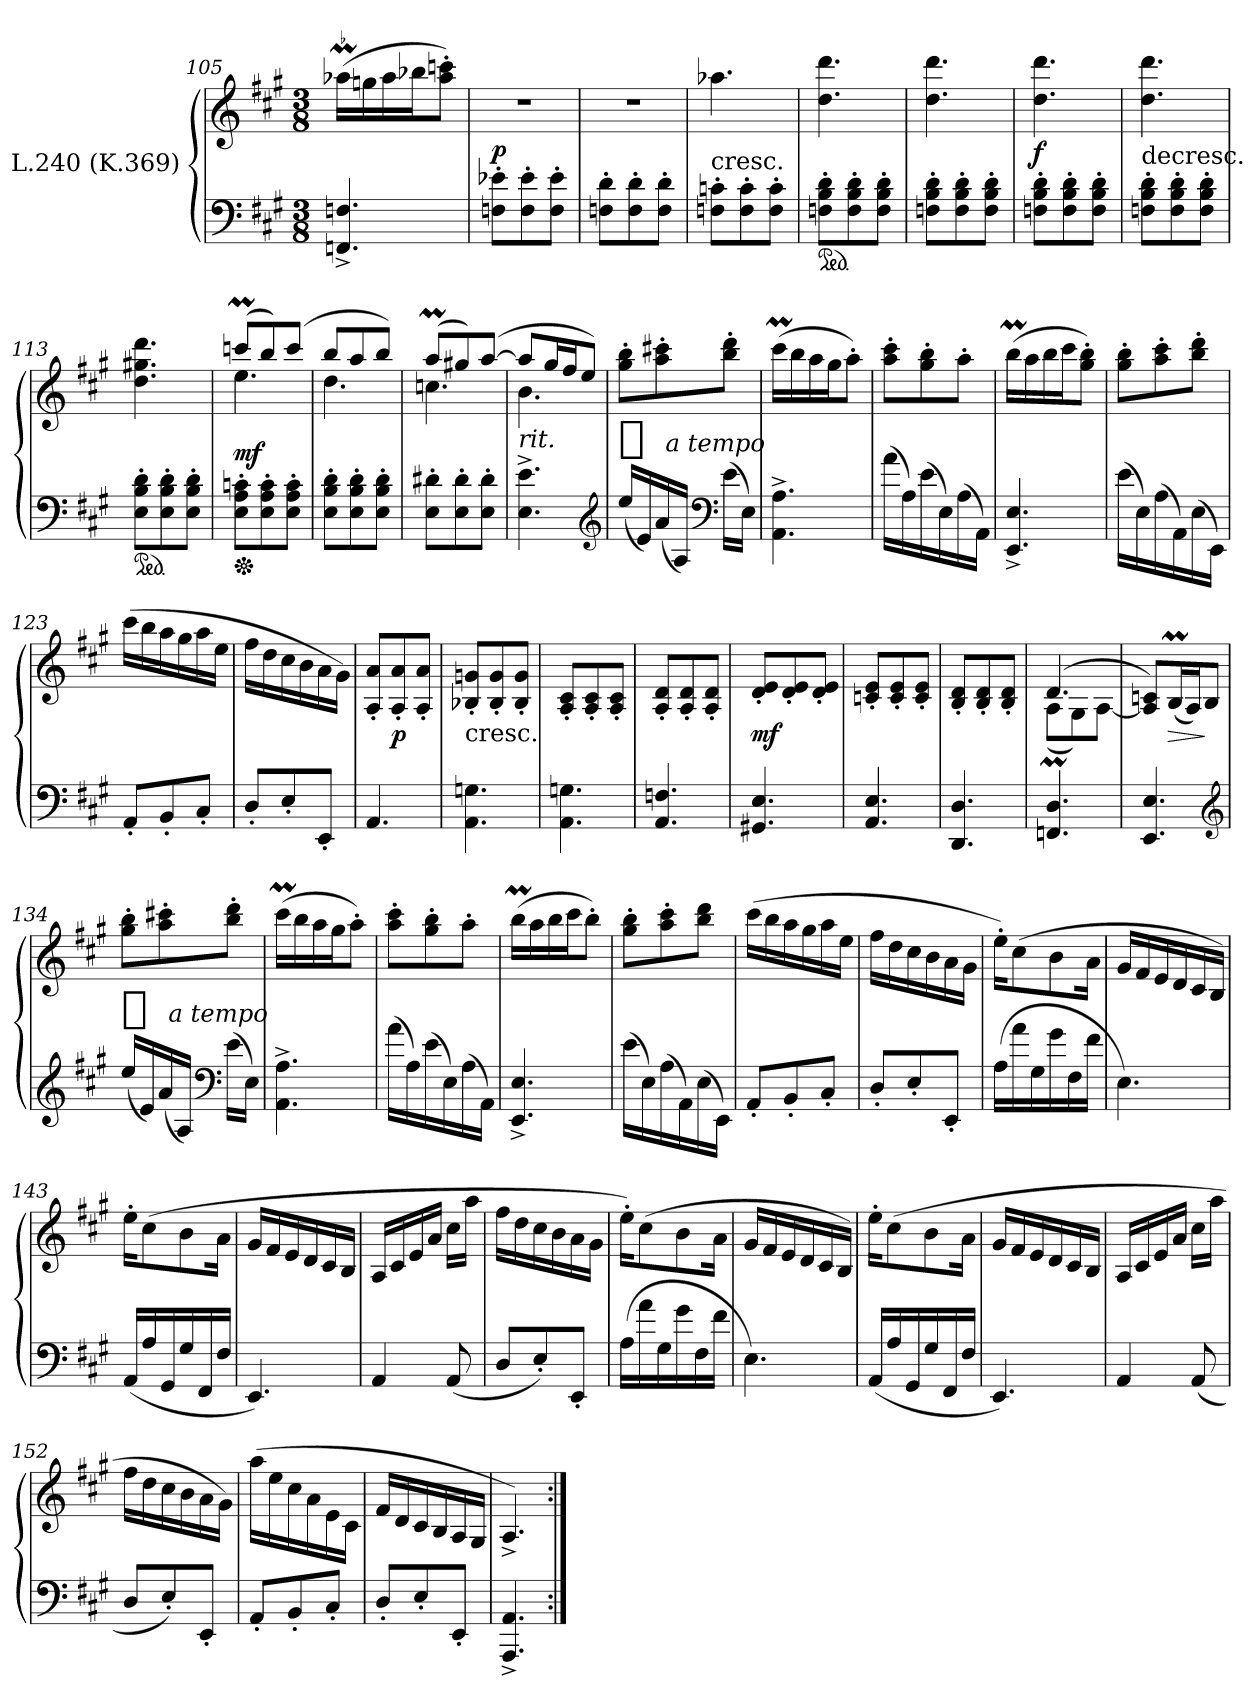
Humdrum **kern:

**kern	**kern	**dynam
*part1	*part1	*part1
*staff2	*staff1	*staff1/2
*I"L.240 (K.369)	*	*
*clefF4	*clefG2	*
*k[f#c#g#]	*k[f#c#g#]	*
*M3/8	*M3/8	*
=105	=105	=105
!	!LO:MOR:acc=-	!
4.FFn^ 4.Fn^	(16aa-XMLL	.
.	16ggn	.
.	16aa-	.
.	16bb-XJ	.
.	8aa-' 8cccn'J)	.
=106	=106	=106
8Fn' 8e-X'L	4.r	p
8F' 8e-'	.	.
8F' 8e-'J	.	.
=107	=107	=107
8Fn' 8d'L	4.r	.
8F' 8d'	.	.
8F' 8d'J	.	.
=108	=108	=108
!	!LO:TX:c:t=cresc.	!
8Fn' 8cn'L	4.aa-X	.
8F' 8c'	.	.
8F' 8c'J	.	.
!!LO:LB:g=z
=109	=109	=109
*ped	*	*
8Fn' 8B' 8d'L	4.dd 4.ddd	.
8F' 8B' 8d'	.	.
8F' 8B' 8d'J	.	.
=110	=110	=110
8Fn' 8B' 8d'L	4.dd 4.ddd	.
8F' 8B' 8d'	.	.
8F' 8B' 8d'J	.	.
=111	=111	=111
8Fn' 8B' 8d'L	4.dd 4.ddd	f
8F' 8B' 8d'	.	.
8F' 8B' 8d'J	.	.
=112	=112	=112
!	!LO:TX:c:t=decresc.	!
8Fn' 8B' 8d'L	4.dd 4.ddd	.
8F' 8B' 8d'	.	.
8F' 8B' 8d'J	.	.
=113	=113	=113
*ped	*	*
8E' 8B' 8d'L	4.dd 4.gg#X 4.ddd	.
8E' 8B' 8d'	.	.
8E' 8B' 8d'J	.	.
=114	=114	=114
*	*^	*
*Xped	*	*	*
8E' 8A' 8cn'L	(8cccnML	4.ee	mf
8E' 8A' 8c'	8bb)	.	.
8E' 8A' 8c'J	(8cccJ	.	.
!!LO:LB:g=z	!!
=115	=115	=115	=115
8E' 8B' 8d'L	8bbL	4.dd	.
8E' 8B' 8d'	8aa	.	.
8E' 8B' 8d'J	8bbJ)	.	.
=116	=116	=116	=116
8E' 8d#X'L	(8aaML	4.ccn	.
8E' 8d#'	8gg#X)	.	.
8E' 8d#'J	([8aaJ	.	.
=117	=117	=117	=117
!	!LO:TX:c:i:t=rit.	!	!
4.E^ 4.e^	8aaL]	4.b	.
.	16gg#L	.	.
.	16ff#J	.	.
.	8eeJ)	.	.
*	*v	*v	*
*clefG2	*	*
=118	=118	=118
!	!	!LO:DY:t=%s a tempo
(16eeLL	8gg#' 8bb'L	f
16e)	.	.
(16a	8aa' 8ccc#X'	.
16AJJ)	.	.
*clefF4	*	*
(16eLL	8bb' 8ddd'J	.
16EJJ)	.	.
=119	=119	=119
4.AA^ 4.A^	(16ccc#mLL	.
.	16bb	.
.	16aa	.
.	16gg#J	.
.	8aa'J)	.
!!LO:LB:g=z
=120	=120	=120
(16aLL	8aa' 8ccc#'L	.
16A)	.	.
(16e	8gg#' 8bb'	.
16E)	.	.
(16A	8aa'J	.
16AAJJ)	.	.
=121	=121	=121
4.EE^ 4.E^	(16bbMLL	.
.	16aa	.
.	16bb	.
.	16ccc#J	.
.	8gg#' 8bb'J)	.
=122	=122	=122
(16eLL	8gg#' 8bb'L	.
16E)	.	.
(16A	8aa' 8ccc#'	.
16AA)	.	.
(16E	8bb' 8ddd'J	.
16EEJJ)	.	.
=123	=123	=123
8AA'L	(16ccc#LL	.
.	16bb	.
8BB'	16aa	.
.	16gg#	.
8C#'J	16aa	.
.	16eeJJ	.
=124	=124	=124
8D'L	16ff#LL	.
.	16dd	.
8E'	16cc#	.
.	16b	.
8EE'J	16a	.
.	16g#JJ)	.
!!LO:LB:g=z
=125	=125	=125
4.AA	8A' 8a'L	.
.	8A' 8a'	p
.	8A' 8a'J	.
=126	=126	=126
!	!LO:TX:c:t=cresc.	!
4.AA 4.Gn	8B-X' 8gn'L	.
.	8B-' 8g'	.
.	8B-' 8g'J	.
=127	=127	=127
4.AA 4.Gn	8A' 8c#'L	.
.	8A' 8c#'	.
.	8A' 8c#'J	.
=128	=128	=128
4.AA 4.Fn	8A' 8d'L	.
.	8A' 8d'	.
.	8A' 8d'J	.
=129	=129	=129
4.GG#X 4.E	8d' 8e'L	mf
.	8d' 8e'	.
.	8d' 8e'J	.
=130	=130	=130
4.AA 4.E	8cn' 8e'L	.
.	8c' 8e'	.
.	8c' 8e'J	.
!!LO:LB:g=z
=131	=131	=131
4.DD 4.D	8B' 8d'L	.
.	8B' 8d'	.
.	8B' 8d'J	.
=132	=132	=132
*	*^	*
4.FFn 4.D	(4.d	(8AML	.
.	.	8G#)	.
.	.	[8AJ	.
=133	=133	=133	=133
!	!LO:TX:c:i:t=rit.	!	!
*	*v	*v	*
4.EE 4.E	8A] 8cnL)	.
.	(16BmL	>
.	16AJ)	.
.	8BJ	]
*clefG2	*	*
=134	=134	=134
!	!	!LO:DY:t=%s a tempo
(16eeLL	8gg#' 8bb'L	f
16e)	.	.
(16a	8aa' 8ccc#X'	.
16AJJ)	.	.
*clefF4	*	*
(16eLL	8bb' 8ddd'J	.
16EJJ)	.	.
=135	=135	=135
4.AA^ 4.A^	(16ccc#mLL	.
.	16bb	.
.	16aa	.
.	16gg#J	.
.	8aa'J)	.
!!LO:LB:g=z
=136	=136	=136
(16aLL	8aa' 8ccc#'L	.
16A)	.	.
(16e	8gg#' 8bb'	.
16E)	.	.
(16A	8aa'J	.
16AAJJ)	.	.
=137	=137	=137
4.EE^ 4.E^	(16bbMLL	.
.	16aa	.
.	16bb	.
.	16ccc#J	.
.	8bb'J)	.
=138	=138	=138
(16eLL	8gg#' 8bb'L	.
16E)	.	.
(16A	8aa' 8ccc#'	.
16AA)	.	.
(16E	8bb 8dddJ	.
16EEJJ)	.	.
=139	=139	=139
8AA'L	(16ccc#LL	.
.	16bb	.
8BB'	16aa	.
.	16gg#	.
8C#'J	16aa	.
.	16eeJJ	.
=140	=140	=140
8D'L	16ff#LL	.
.	16dd	.
8E'	16cc#	.
.	16b	.
8EE'J	16a	.
.	16g#JJ	.
!!LO:LB:g=z
=141	=141	=141
(16ALL	16ee'KL)	.
16a	(8cc#	.
16G#	.	.
16g#	8b	.
16F#	.	.
16f#JJ	16aJk	.
=142	=142	=142
4.E)	16g#LL	.
.	16f#	.
.	16e	.
.	16d	.
.	16c#	.
.	16BJJ)	.
=143	=143	=143
(16AALL	16ee'KL	.
16A	(8cc#	.
16GG#	.	.
16G#	8b	.
16FF#	.	.
16F#JJ	16aJk	.
=144	=144	=144
4.EE)	16g#LL	.
.	16f#	.
.	16e	.
.	16d	.
.	16c#	.
.	16BJJ	.
=145	=145	=145
4AA	16ALL	.
.	16c#	.
.	16e	.
.	16aJJ	.
(8AA	16cc#LL	.
.	16aaJJ	.
!!LO:LB:g=z
=146	=146	=146
8DL	16ff#LL	.
.	16dd	.
8E')	16cc#	.
.	16b	.
8EE'J	16a	.
.	16g#JJ	.
=147	=147	=147
(16ALL	16ee'KL)	.
16a	(8cc#	.
16G#	.	.
16g#	8b	.
16F#	.	.
16f#JJ	16aJk	.
=148	=148	=148
4.E)	16g#LL	.
.	16f#	.
.	16e	.
.	16d	.
.	16c#	.
.	16BJJ)	.
=149	=149	=149
(16AALL	16ee'KL	.
16A	(8cc#	.
16GG#	.	.
16G#	8b	.
16FF#	.	.
16F#JJ	16aJk	.
=150	=150	=150
4.EE)	16g#LL	.
.	16f#	.
.	16e	.
.	16d	.
.	16c#	.
.	16BJJ	.
!!LO:LB:g=z
=151	=151	=151
4AA	16ALL	.
.	16c#	.
.	16e	.
.	16aJJ	.
(8AA	16cc#LL	.
.	16aaJJ	.
=152	=152	=152
8DL	16ff#LL	.
.	16dd	.
8E')	16cc#	.
.	16b	.
8EE'J	16a	.
.	16g#JJ)	.
=153	=153	=153
8AA'L	(16aa\LL	.
.	16ee\	.
8BB'	16cc#\	.
.	16a\	.
8C#'J	16e\	.
.	16c#\JJ	.
=154	=154	=154
8D'L	16f#LL	.
.	16d	.
8E'	16c#	.
.	16B	.
8EE'J	16A	.
.	16G#JJ	.
=155	=155	=155
4.AAA^ 4.AA^	4.A^)	.
=:|!	=:|!	=:|!
*-	*-	*-
